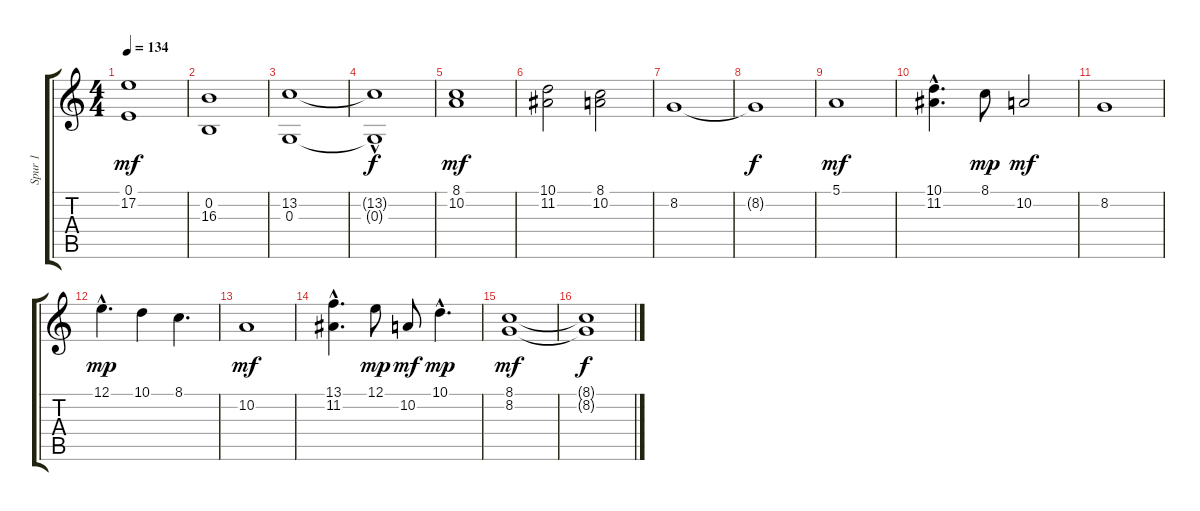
\track ("Spur 1" "Spur 1") {instrument whistle}
\staff {score tabs}
\tuning (E4 B3 G3 D3 A2 E2) {hide}
\ts (4 4)
\tempo 134
\clef g2
\ks c
(0.1 17.2).1{dy mf} |
(0.2 16.3).1 |
(13.2 0.3).1 |
(13.2{t} 0.3{hac t}).1{dy f} |
(8.1 10.2).1{dy mf} |
(10.1 11.2).2 (8.1 10.2).2 |
8.2.1 |
8.2{t}.1{dy f} |
5.1.1{dy mf} |
(10.1{hac} 11.2).4{d} 8.1.8{dy mp} 10.2.2{dy mf} |
8.2.1 |
12.1{hac}.4{d dy mp} 10.1.4 8.1.4{d} |
10.2.1{dy mf} |
(13.1{hac} 11.2).4{d} 12.1.8{dy mp} 10.2.8{dy mf} 10.1{hac}.4{d dy mp} |
(8.1 8.2).1{dy mf} |
(8.1{t} 8.2{t}).1{dy f}
